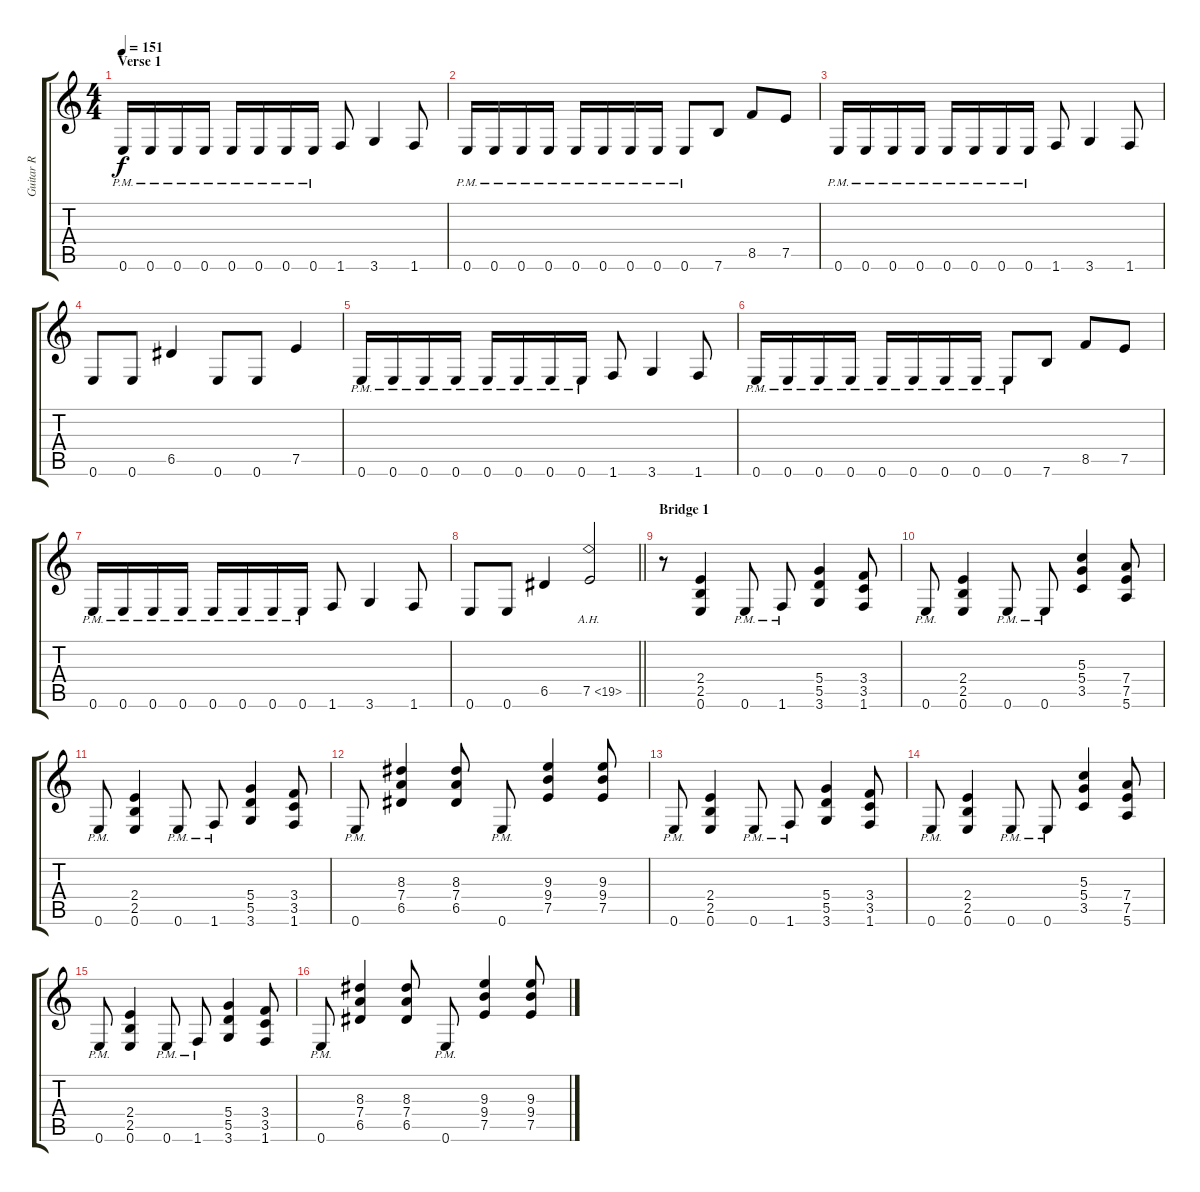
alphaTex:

\track ("Guitar R" "Guitar R") {instrument distortionguitar}
\staff {score tabs}
\tuning (E4 B3 G3 D3 A2 E2) {hide}
\ts (4 4)
\section ("" "Verse 1")
\tempo 151
\clef g2
\ks c
0.6{pm}.16{dy f} 0.6{pm}.16 0.6{pm}.16 0.6{pm}.16 0.6{pm}.16 0.6{pm}.16 0.6{pm}.16 0.6{pm}.16 1.6.8 3.6.4 1.6.8 |
0.6{pm}.16 0.6{pm}.16 0.6{pm}.16 0.6{pm}.16 0.6{pm}.16 0.6{pm}.16 0.6{pm}.16 0.6{pm}.16 0.6{pm}.8 7.6.8 8.5.8 7.5.8 |
0.6{pm}.16 0.6{pm}.16 0.6{pm}.16 0.6{pm}.16 0.6{pm}.16 0.6{pm}.16 0.6{pm}.16 0.6{pm}.16 1.6.8 3.6.4 1.6.8 |
0.6.8 0.6.8 6.5.4 0.6.8 0.6.8 7.5.4 |
0.6{pm}.16 0.6{pm}.16 0.6{pm}.16 0.6{pm}.16 0.6{pm}.16 0.6{pm}.16 0.6{pm}.16 0.6{pm}.16 1.6.8 3.6.4 1.6.8 |
0.6{pm}.16 0.6{pm}.16 0.6{pm}.16 0.6{pm}.16 0.6{pm}.16 0.6{pm}.16 0.6{pm}.16 0.6{pm}.16 0.6{pm}.8 7.6.8 8.5.8 7.5.8 |
0.6{pm}.16 0.6{pm}.16 0.6{pm}.16 0.6{pm}.16 0.6{pm}.16 0.6{pm}.16 0.6{pm}.16 0.6{pm}.16 1.6.8 3.6.4 1.6.8 |
\barLineRight lightlight
0.6.8 0.6.8 6.5.4 7.5{ah 12}.2 |
\section ("" "Bridge 1")
r.8 (2.4 2.5 0.6).4 0.6{pm}.8 1.6{pm}.8 (5.4 5.5 3.6).4 (3.4 3.5 1.6).8 |
0.6{pm}.8 (2.4 2.5 0.6).4 0.6{pm}.8 0.6{pm}.8 (5.3 5.4 3.5).4 (7.4 7.5 5.6).8 |
0.6{pm}.8 (2.4 2.5 0.6).4 0.6{pm}.8 1.6{pm}.8 (5.4 5.5 3.6).4 (3.4 3.5 1.6).8 |
0.6{pm}.8 (8.3 7.4 6.5).4 (8.3 7.4 6.5).8 0.6{pm}.8 (9.3 9.4 7.5).4 (9.3 9.4 7.5).8 |
0.6{pm}.8 (2.4 2.5 0.6).4 0.6{pm}.8 1.6{pm}.8 (5.4 5.5 3.6).4 (3.4 3.5 1.6).8 |
0.6{pm}.8 (2.4 2.5 0.6).4 0.6{pm}.8 0.6{pm}.8 (5.3 5.4 3.5).4 (7.4 7.5 5.6).8 |
0.6{pm}.8 (2.4 2.5 0.6).4 0.6{pm}.8 1.6{pm}.8 (5.4 5.5 3.6).4 (3.4 3.5 1.6).8 |
0.6{pm}.8 (8.3 7.4 6.5).4 (8.3 7.4 6.5).8 0.6{pm}.8 (9.3 9.4 7.5).4 (9.3 9.4 7.5).8
